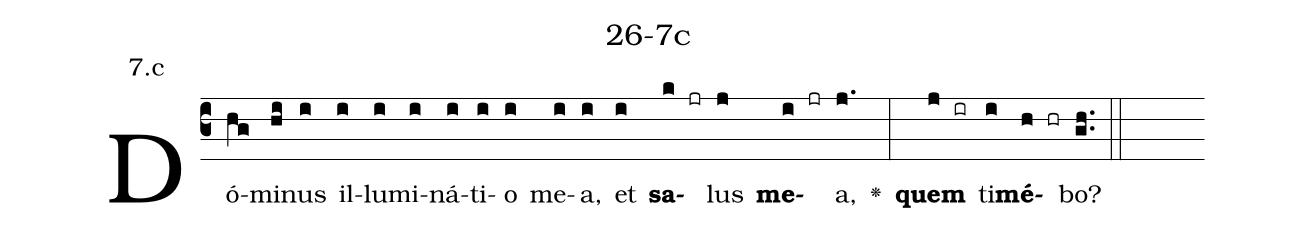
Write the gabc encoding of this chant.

name: 26-7c;
annotation: 7.c;
%%
(c3)Dó(hg)mi(hi)nus(i) il(i)lu(i)mi(i)ná(i)ti(i)o(i) me(i)a,(i) et(i) <b>sa</b>(k jr)lus(j) <b>me</b>(i jr)a,(j.) <v>\greheightstar</v>(:) <b>quem</b>(j ir) ti(i)<b>mé</b>(h hr)bo?(gh..) (::)


%E(i) u(i) o(j) u(i) a(h) e.(gh..) (::)
